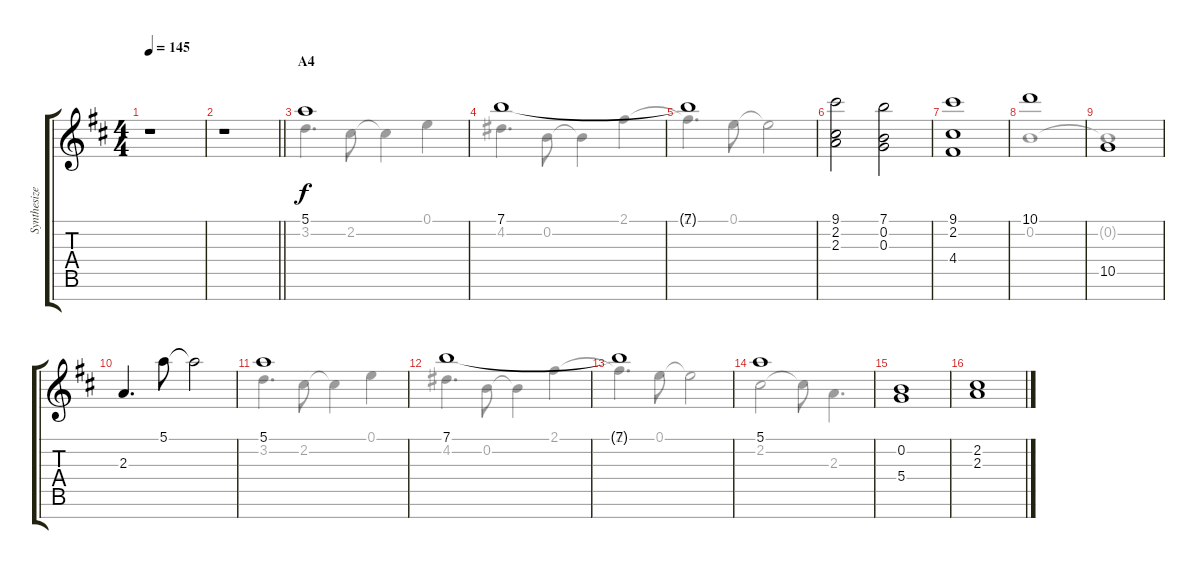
\track ("Synthesizer" "Synthesize") {instrument lead2sawtooth}
\staff {score tabs}
\tuning (E5 B4 G4 D4 A3 E3 B2) {hide}
\voice
\ts (4 4)
\tempo 145
\clef g2
\ks d
r.1{dy f} |
\barLineRight lightlight
r.1 |
\section ("" "A4")
5.1.1 |
7.1.1 |
7.1{t}.1 |
(9.1 2.2 2.3).2 (7.1 0.2 0.3).2 |
(9.1 2.2 4.4).1 |
10.1.1 |
10.5.1 |
2.3.4{d} 5.1.8 5.1{t}.2 |
5.1.1 |
7.1.1 |
7.1{t}.1 |
5.1.1 |
(0.2 5.4).1 |
(2.2 2.3).1
\voice
\clef g2
\ottava regular
\simile none
\ks d
|
\barLineRight lightlight
|
3.2.4{d} 2.2.8 2.2{t}.4 0.1.4 |
4.2.4{d} 0.2.8 0.2{t}.4 2.1.4 |
2.1{t}.4{d} 0.1.8 0.1{t}.2 |
|
|
0.2.1 |
0.2{t}.1 |
|
3.2.4{d} 2.2.8 2.2{t}.4 0.1.4 |
4.2.4{d} 0.2.8 0.2{t}.4 2.1.4 |
2.1{t}.4{d} 0.1.8 0.1{t}.2 |
2.2.2 2.2{t}.8 2.3.4{d} |
|
